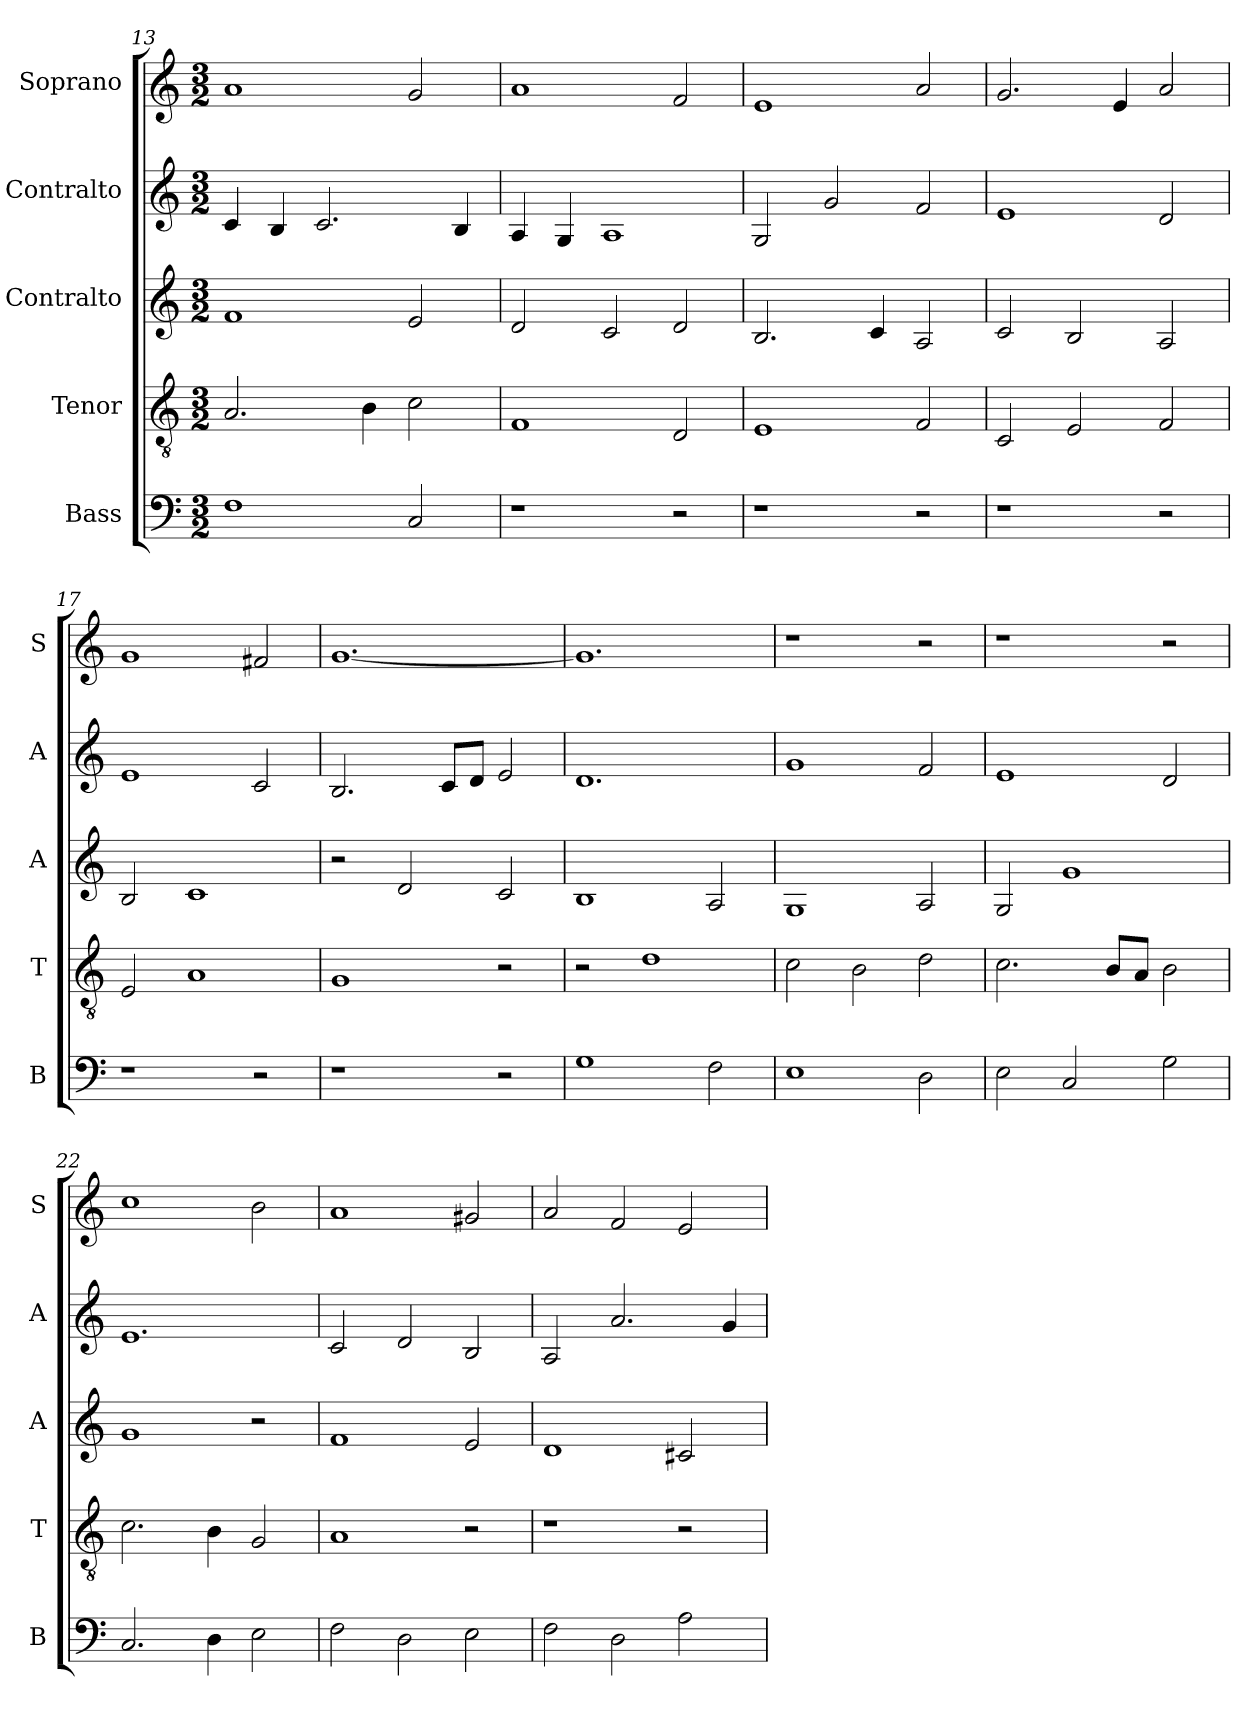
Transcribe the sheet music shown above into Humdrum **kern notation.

**kern	**kern	**kern	**kern	**kern
*part5	*part4	*part3	*part2	*part1
*staff5	*staff4	*staff3	*staff2	*staff1
*I"Bass	*I"Tenor	*I"Contralto	*I"Contralto	*I"Soprano
*I'B	*I'T	*I'A	*I'A	*I'S
*clefF4	*clefGv2	*clefG2	*clefG2	*clefG2
*k[]	*k[]	*k[]	*k[]	*k[]
*E:phr	*E:phr	*E:phr	*E:phr	*E:phr
*M3/2	*M3/2	*M3/2	*M3/2	*M3/2
=13	=13	=13	=13	=13
1F	2.A	1f	4c	1a
.	.	.	4B	.
.	.	.	2.c	.
.	4B	.	.	.
2C	2c	2e	.	2g
.	.	.	4B	.
=14	=14	=14	=14	=14
1r	1F	2d	4A	1a
.	.	.	4G	.
.	.	2c	1A	.
2r	2D	2d	.	2f
=15	=15	=15	=15	=15
1r	1E	2.B	2G	1e
.	.	.	2g	.
.	.	4c	.	.
2r	2F	2A	2f	2a
=16	=16	=16	=16	=16
1r	2C	2c	1e	2.g
.	2E	2B	.	.
.	.	.	.	4e
2r	2F	2A	2d	2a
=17	=17	=17	=17	=17
1r	2E	2B	1e	1g
.	1A	1c	.	.
2r	.	.	2c	2f#X
=18	=18	=18	=18	=18
1r	1G	2r	2.B	[1.g
.	.	2d	.	.
.	.	.	8c/L	.
.	.	.	8d/J	.
2r	2r	2c	2e	.
=19	=19	=19	=19	=19
1G	2r	1B	1.d	1.g]
.	1d	.	.	.
2F	.	2A	.	.
=20	=20	=20	=20	=20
1E	2c	1G	1g	1r
.	2B	.	.	.
2D	2d	2A	2f	2r
=21	=21	=21	=21	=21
2E	2.c	2G	1e	1r
2C	.	1g	.	.
.	8B/L	.	.	.
.	8A/J	.	.	.
2G	2B	.	2d	2r
=22	=22	=22	=22	=22
2.C	2.c	1g	1.e	1cc
4D	4B	.	.	.
2E	2G	2r	.	2b
=23	=23	=23	=23	=23
2F	1A	1f	2c	1a
2D	.	.	2d	.
2E	2r	2e	2B	2g#X
=24	=24	=24	=24	=24
2F	1r	1d	2A	2a
2D	.	.	2.a	2f
2A	2r	2c#X	.	2e
.	.	.	4g	.
=	=	=	=	=
*-	*-	*-	*-	*-
